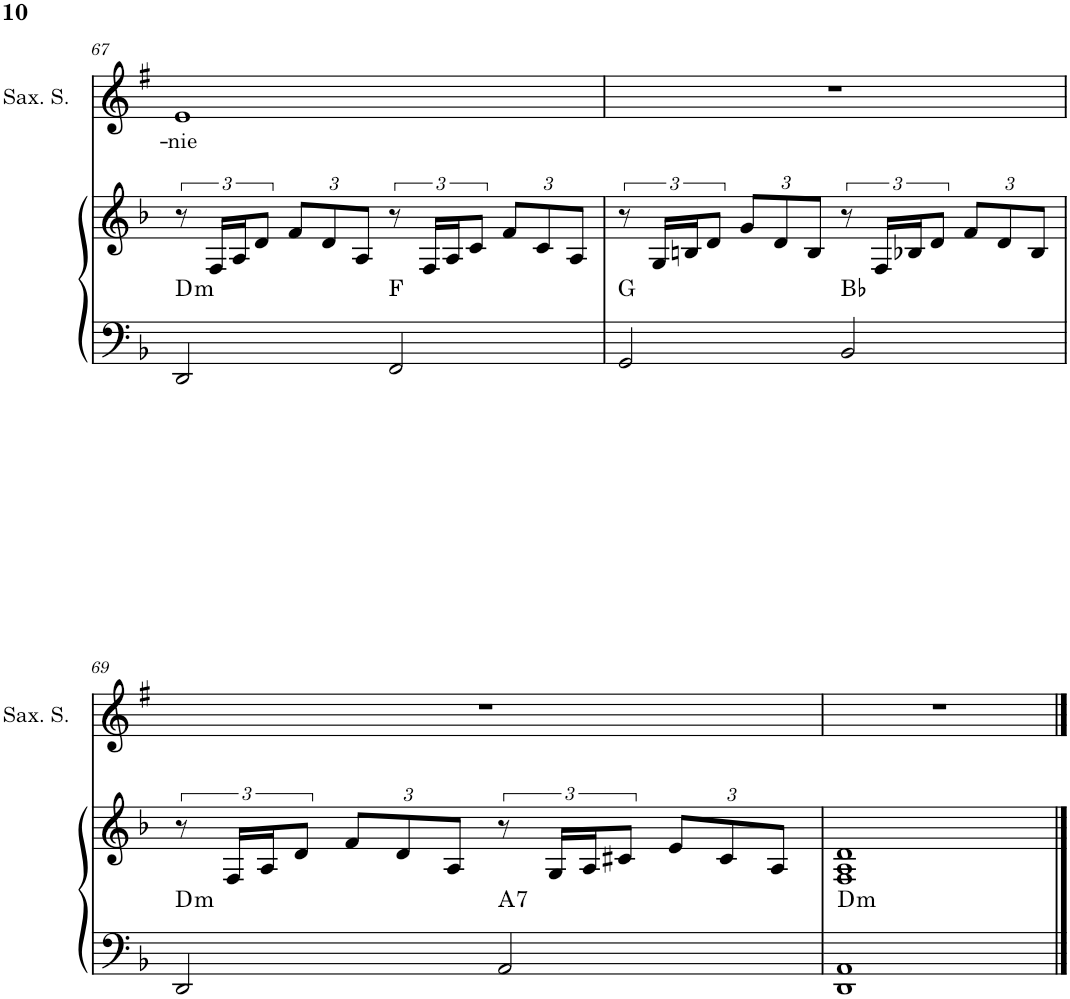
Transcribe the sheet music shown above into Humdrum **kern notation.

**kern	**kern	**harte	**kern	**text
*part2	*part2	*part2	*part1	*part1
*staff3	*staff2	*	*staff1	*staff1
*I"Piano	*	*	*I"Saxophone soprano	*
*I'Pno	*	*	*I'Sax. S.	*
!!LO:PB:g=z
*clefF4	*clefG2	*	*clefG2	*
*	*	*	*Trd1c2	*
*k[b-]	*k[b-]	*	*k[f#]	*
*M4/4	*M4/4	*	*M4/4	*
*met(c)	*met(c)	*	*met(c)	*
=67	=67	=67	=67	=67
!	!	!LO:H:kt=m	!	!LO:LY:b
2DD/	12r	D:min	1e	-nie
.	24F/LL	.	.	.
.	24A/J	.	.	.
.	12d/J	.	.	.
*	*Xbrackettup	*	*	*
.	12f/L	.	.	.
.	12d/	.	.	.
.	12A/J	.	.	.
*	*brackettup	*	*	*
2FF/	12r	F:maj	.	.
.	24F/LL	.	.	.
.	24A/J	.	.	.
.	12c/J	.	.	.
*	*Xbrackettup	*	*	*
.	12f/L	.	.	.
.	12c/	.	.	.
.	12A/J	.	.	.
=68	=68	=68	=68	=68
*	*brackettup	*	*	*
2GG/	12r	G:maj	1r	.
.	24G/LL	.	.	.
.	24Bn/J	.	.	.
.	12d/J	.	.	.
*	*Xbrackettup	*	*	*
.	12g/L	.	.	.
.	12d/	.	.	.
.	12B/J	.	.	.
*	*brackettup	*	*	*
2BB-/	12r	Bb:maj	.	.
.	24F/LL	.	.	.
.	24B-X/J	.	.	.
.	12d/J	.	.	.
*	*Xbrackettup	*	*	*
.	12f/L	.	.	.
.	12d/	.	.	.
.	12B-/J	.	.	.
!!LO:LB:g=z
=69	=69	=69	=69	=69
*	*brackettup	*	*	*
!	!	!LO:H:kt=m	!	!
2DD/	12r	D:min	1r	.
.	24F/LL	.	.	.
.	24A/J	.	.	.
.	12d/J	.	.	.
*	*Xbrackettup	*	*	*
.	12f/L	.	.	.
.	12d/	.	.	.
.	12A/J	.	.	.
*	*brackettup	*	*	*
!	!	!LO:H:kt=7	!	!
2AA/	12r	A:7	.	.
.	24G/LL	.	.	.
.	24A/J	.	.	.
.	12c#X/J	.	.	.
*	*Xbrackettup	*	*	*
.	12e/L	.	.	.
.	12c#/	.	.	.
.	12A/J	.	.	.
=70	=70	=70	=70	=70
!	!	!LO:H:kt=m	!	!
1DD 1AA	1F 1A 1d	D:min	1r	.
==	==	==	==	==
*-	*-	*-	*-	*-
